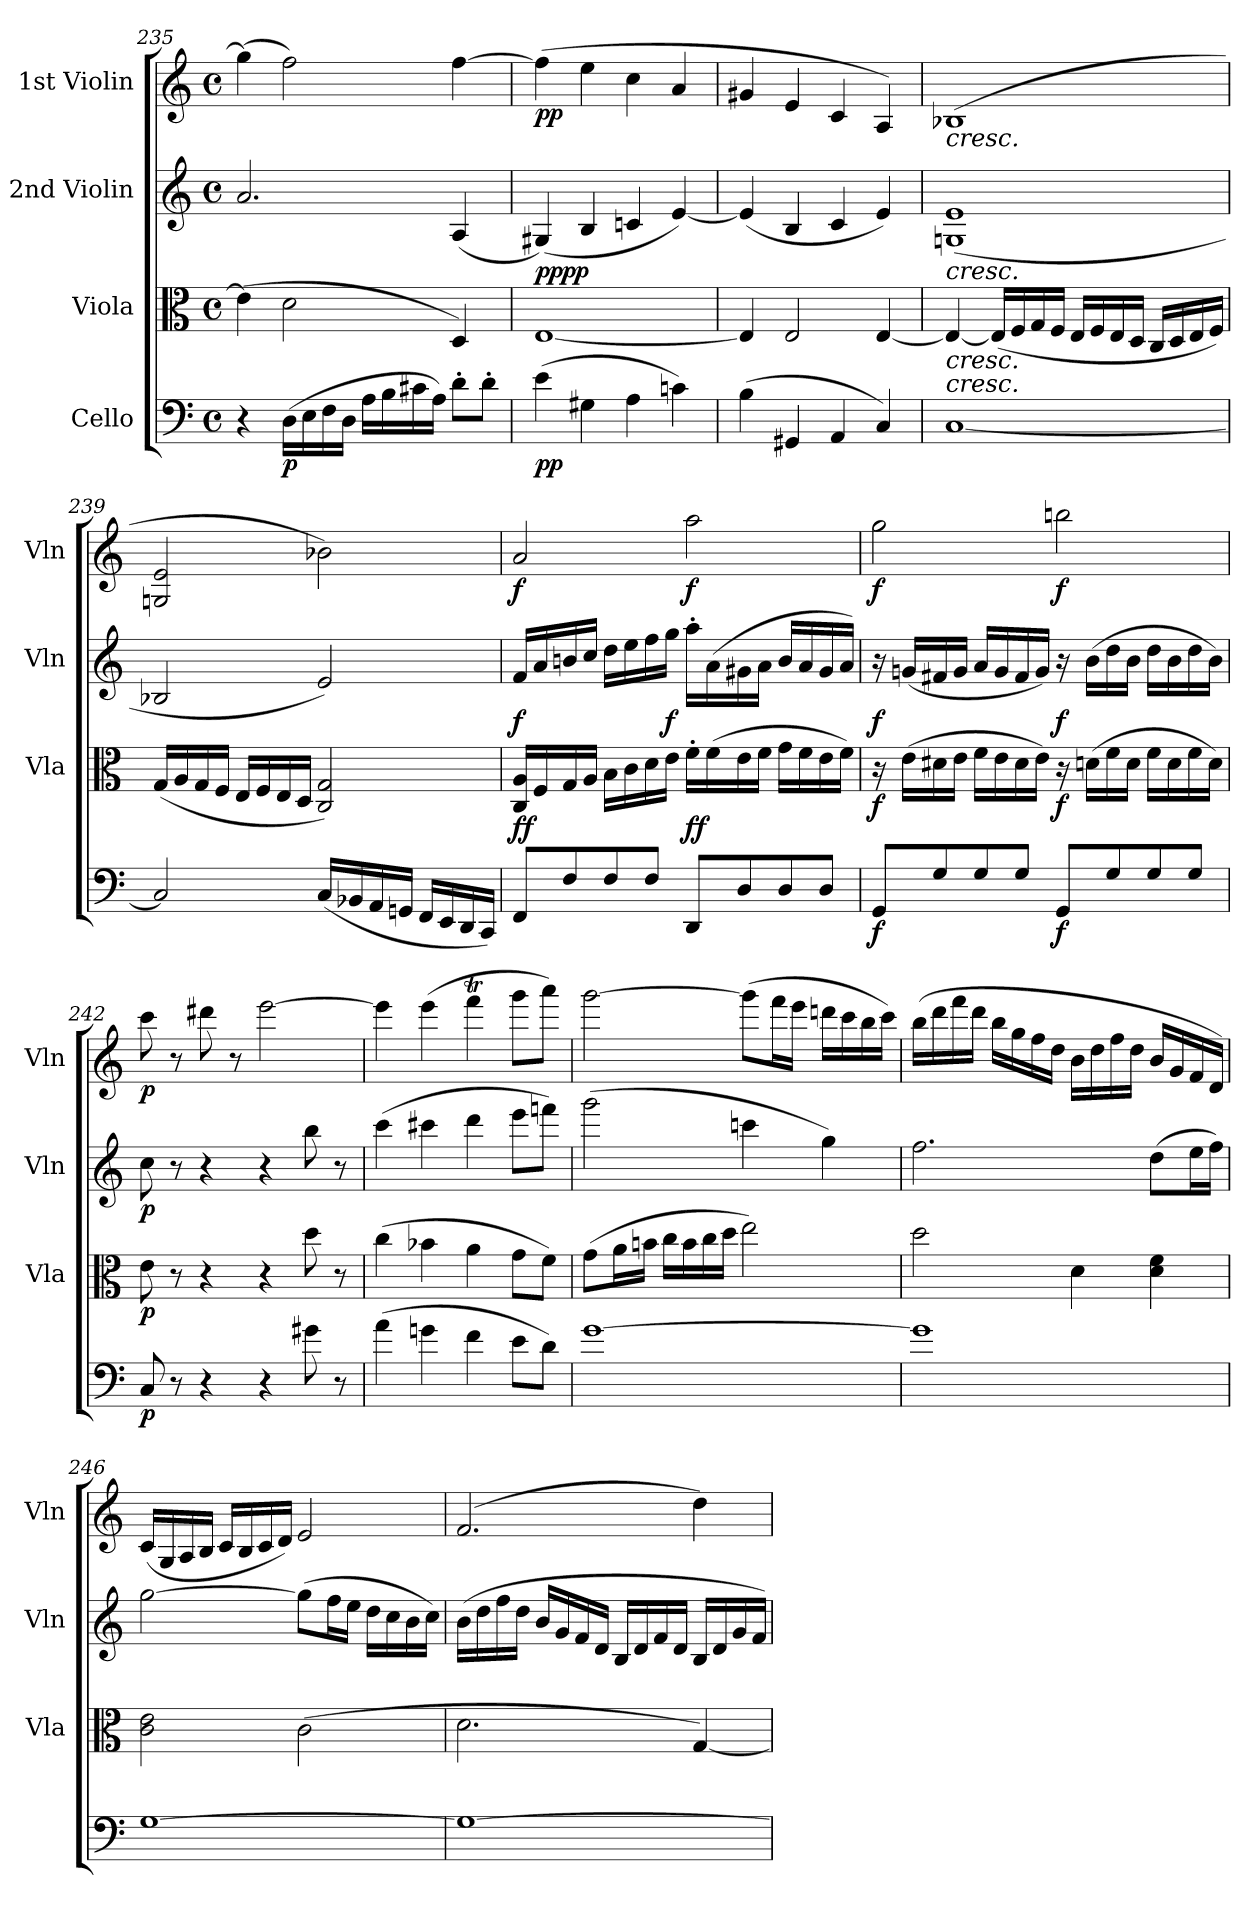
**kern	**dynam	**kern	**dynam	**kern	**dynam	**kern	**dynam
*part4	*part4	*part3	*part3	*part2	*part2	*part1	*part1
*staff4	*staff4	*staff3	*staff3	*staff2	*staff2	*staff1	*staff1
*I"Cello	*	*I"Viola	*	*I"2nd Violin	*	*I"1st Violin	*
*	*	*I'Vla	*	*I'Vln	*	*I'Vln	*
*clefF4	*	*clefC3	*	*clefG2	*	*clefG2	*
*k[]	*	*k[]	*	*k[]	*	*k[]	*
*M4/4	*	*M4/4	*	*M4/4	*	*M4/4	*
*met(c)	*	*met(c)	*	*met(c)	*	*met(c)	*
=235	=235	=235	=235	=235	=235	=235	=235
4r	.	(4e]	.	2.a	.	(4gg]	.
(16DLL	p	2d	.	.	.	2ff)	.
16E	.	.	.	.	.	.	.
16F	.	.	.	.	.	.	.
16DJJ	.	.	.	.	.	.	.
16ALL	.	.	.	.	.	.	.
16B	.	.	.	.	.	.	.
16c#X	.	.	.	.	.	.	.
16AJJ)	.	.	.	.	.	.	.
8d'L	.	4D)	.	(4A	.	[4ff	.
8d'J	.	.	.	.	.	.	.
=236	=236	=236	=236	=236	=236	=236	=236
!	!	!	!LO:DY:a	!	!	!	!
(4e	pp	[1E	pppp	(4G#X)	.	(4ff]	pp
4G#X	.	.	.	4B	.	4ee	.
4A	.	.	.	4cn	.	4cc	.
4cn)	.	.	.	[4e)	.	4a	.
=237	=237	=237	=237	=237	=237	=237	=237
(4B	.	4E]	.	(4e]	.	4g#X	.
4GG#X	.	2E	.	4B	.	4e	.
4AA	.	.	.	4c	.	4c	.
4C)	.	[4E	.	4e)	.	4A)	.
=238	=238	=238	=238	=238	=238	=238	=238
!	!	!	!	!	!	!LO:TX:b:i:t=cresc.	!
!	!	!	!	!LO:TX:b:i:t=cresc.	!	!	!
!	!	!LO:TX:b:i:t=cresc.	!	!	!	!	!
!LO:TX:a:i:t=cresc.	!	!	!	!	!	!	!
[1C	.	4E_	.	(1Gn 1e	.	(1B-X	.
.	.	(16ELL]	.	.	.	.	.
.	.	16F	.	.	.	.	.
.	.	16G	.	.	.	.	.
.	.	16FJJ	.	.	.	.	.
.	.	16ELL	.	.	.	.	.
.	.	16F	.	.	.	.	.
.	.	16E	.	.	.	.	.
.	.	16DJJ	.	.	.	.	.
.	.	16CLL	.	.	.	.	.
.	.	16D	.	.	.	.	.
.	.	16E	.	.	.	.	.
.	.	16FJJ)	.	.	.	.	.
=239	=239	=239	=239	=239	=239	=239	=239
2C]	.	(16GLL	.	2B-X	.	2Gn 2e	.
.	.	16A	.	.	.	.	.
.	.	16G	.	.	.	.	.
.	.	16FJJ	.	.	.	.	.
.	.	16ELL	.	.	.	.	.
.	.	16F	.	.	.	.	.
.	.	16E	.	.	.	.	.
.	.	16DJJ	.	.	.	.	.
(16CLL	.	2C 2G)	.	2e)	.	2b-X)	.
16BB-X	.	.	.	.	.	.	.
16AA	.	.	.	.	.	.	.
16GGnJJ	.	.	.	.	.	.	.
16FFLL	.	.	.	.	.	.	.
16EE	.	.	.	.	.	.	.
16DD	.	.	.	.	.	.	.
16CCJJ)	.	.	.	.	.	.	.
=240	=240	=240	=240	=240	=240	=240	=240
!	!LO:DY:a	!	!	!	!	!	!
8FFL	ff	16C 16ALL	.	16fLL	f	2a	f
.	.	16F	.	16a	.	.	.
8F	.	16G	.	16bn	.	.	.
.	.	16AJJ	.	16ccJJ	.	.	.
8F	.	16BLL	.	16ddLL	.	.	.
.	.	16c	.	16ee	.	.	.
8FJ	.	16d	.	16ff	.	.	.
.	.	16eJJ	.	16ggJJ	f	.	.
!	!LO:DY:a	!	!	!	!	!	!
8DDL	ff	16f'LL	.	16aa'LL	.	2aa	f
.	.	(16f	.	(16a	.	.	.
8D	.	16e	.	16g#X	.	.	.
.	.	16fJJ	.	16aJJ	.	.	.
8D	.	16gLL	.	16bLL	.	.	.
.	.	16f	.	16a	.	.	.
8DJ	.	16e	.	16g#	.	.	.
.	.	16fJJ)	.	16aJJ)	.	.	.
=241	=241	=241	=241	=241	=241	=241	=241
8GGL	f	16r	f	16r	f	2gg	f
.	.	(16eLL	.	(16gnLL	.	.	.
8G	.	16d#X	.	16f#X	.	.	.
.	.	16eJJ	.	16gJJ	.	.	.
8G	.	16fLL	.	16aLL	.	.	.
.	.	16e	.	16g	.	.	.
8GJ	.	16d#	.	16f#	.	.	.
.	.	16eJJ)	.	16gJJ)	.	.	.
8GGL	f	16r	f	16r	f	2bbn	f
.	.	(16dnLL	.	(16bLL	.	.	.
8G	.	16f	.	16dd	.	.	.
.	.	16dJJ	.	16bJJ	.	.	.
8G	.	16fLL	.	16ddLL	.	.	.
.	.	16d	.	16b	.	.	.
8GJ	.	16f	.	16dd	.	.	.
.	.	16dJJ)	.	16bJJ)	.	.	.
=242	=242	=242	=242	=242	=242	=242	=242
8C	p	8e	p	8cc	p	8ccc	p
8r	.	8r	.	8r	.	8r	.
4r	.	4r	.	4r	.	8ddd#X	.
.	.	.	.	.	.	8r	.
4r	.	4r	.	4r	.	[2eee	.
8g#X	.	8dd	.	8bb	.	.	.
8r	.	8r	.	8r	.	.	.
=243	=243	=243	=243	=243	=243	=243	=243
(4a	.	(4cc	.	(4ccc	.	4eee]	.
4gn	.	4b-X	.	4ccc#X	.	(4eee	.
4f	.	4a	.	4ddd	.	4fffT	.
8eL	.	8gL	.	8eeeL	.	8gggL	.
8dJ)	.	8fJ)	.	8fffnJ)	.	8aaaJ)	.
=244	=244	=244	=244	=244	=244	=244	=244
[1g	.	(8gL	.	(2ggg	.	[2ggg	.
.	.	16aL	.	.	.	.	.
.	.	16bnJJ	.	.	.	.	.
.	.	16ccLL	.	.	.	.	.
.	.	16b	.	.	.	.	.
.	.	16cc	.	.	.	.	.
.	.	16ddJJ	.	.	.	.	.
.	.	2ee)	.	4cccn	.	(8gggL]	.
.	.	.	.	.	.	16fffL	.
.	.	.	.	.	.	16eeeJJ	.
.	.	.	.	4gg)	.	16dddnLL	.
.	.	.	.	.	.	16ccc	.
.	.	.	.	.	.	16bb	.
.	.	.	.	.	.	16cccJJ)	.
=245	=245	=245	=245	=245	=245	=245	=245
1g]	.	2dd	.	2.ff	.	(16bbLL	.
.	.	.	.	.	.	16ddd	.
.	.	.	.	.	.	16fff	.
.	.	.	.	.	.	16dddJJ	.
.	.	.	.	.	.	16bbLL	.
.	.	.	.	.	.	16gg	.
.	.	.	.	.	.	16ff	.
.	.	.	.	.	.	16ddJJ	.
.	.	4d	.	.	.	16bLL	.
.	.	.	.	.	.	16dd	.
.	.	.	.	.	.	16ff	.
.	.	.	.	.	.	16ddJJ	.
.	.	4d 4f	.	(8ddL	.	16bLL	.
.	.	.	.	.	.	16g	.
.	.	.	.	16eeL	.	16f	.
.	.	.	.	16ffJJ)	.	16dJJ)	.
=246	=246	=246	=246	=246	=246	=246	=246
[1G	.	2c 2e	.	[2gg	.	(16cLL	.
.	.	.	.	.	.	16G	.
.	.	.	.	.	.	16A	.
.	.	.	.	.	.	16BJJ	.
.	.	.	.	.	.	16cLL	.
.	.	.	.	.	.	16B	.
.	.	.	.	.	.	16c	.
.	.	.	.	.	.	16dJJ)	.
.	.	(2c	.	(8ggL]	.	2e	.
.	.	.	.	16ffL	.	.	.
.	.	.	.	16eeJJ	.	.	.
.	.	.	.	16ddLL	.	.	.
.	.	.	.	16cc	.	.	.
.	.	.	.	16b	.	.	.
.	.	.	.	16ccJJ)	.	.	.
=247	=247	=247	=247	=247	=247	=247	=247
1G_	.	2.d	.	(16bLL	.	(2.f	.
.	.	.	.	16dd	.	.	.
.	.	.	.	16ff	.	.	.
.	.	.	.	16ddJJ	.	.	.
.	.	.	.	16bLL	.	.	.
.	.	.	.	16g	.	.	.
.	.	.	.	16f	.	.	.
.	.	.	.	16dJJ	.	.	.
.	.	.	.	16BLL	.	.	.
.	.	.	.	16d	.	.	.
.	.	.	.	16f	.	.	.
.	.	.	.	16dJJ	.	.	.
.	.	[4G)	.	16BLL	.	4dd)	.
.	.	.	.	16d	.	.	.
.	.	.	.	16g	.	.	.
.	.	.	.	16fJJ)	.	.	.
=	=	=	=	=	=	=	=
*-	*-	*-	*-	*-	*-	*-	*-
